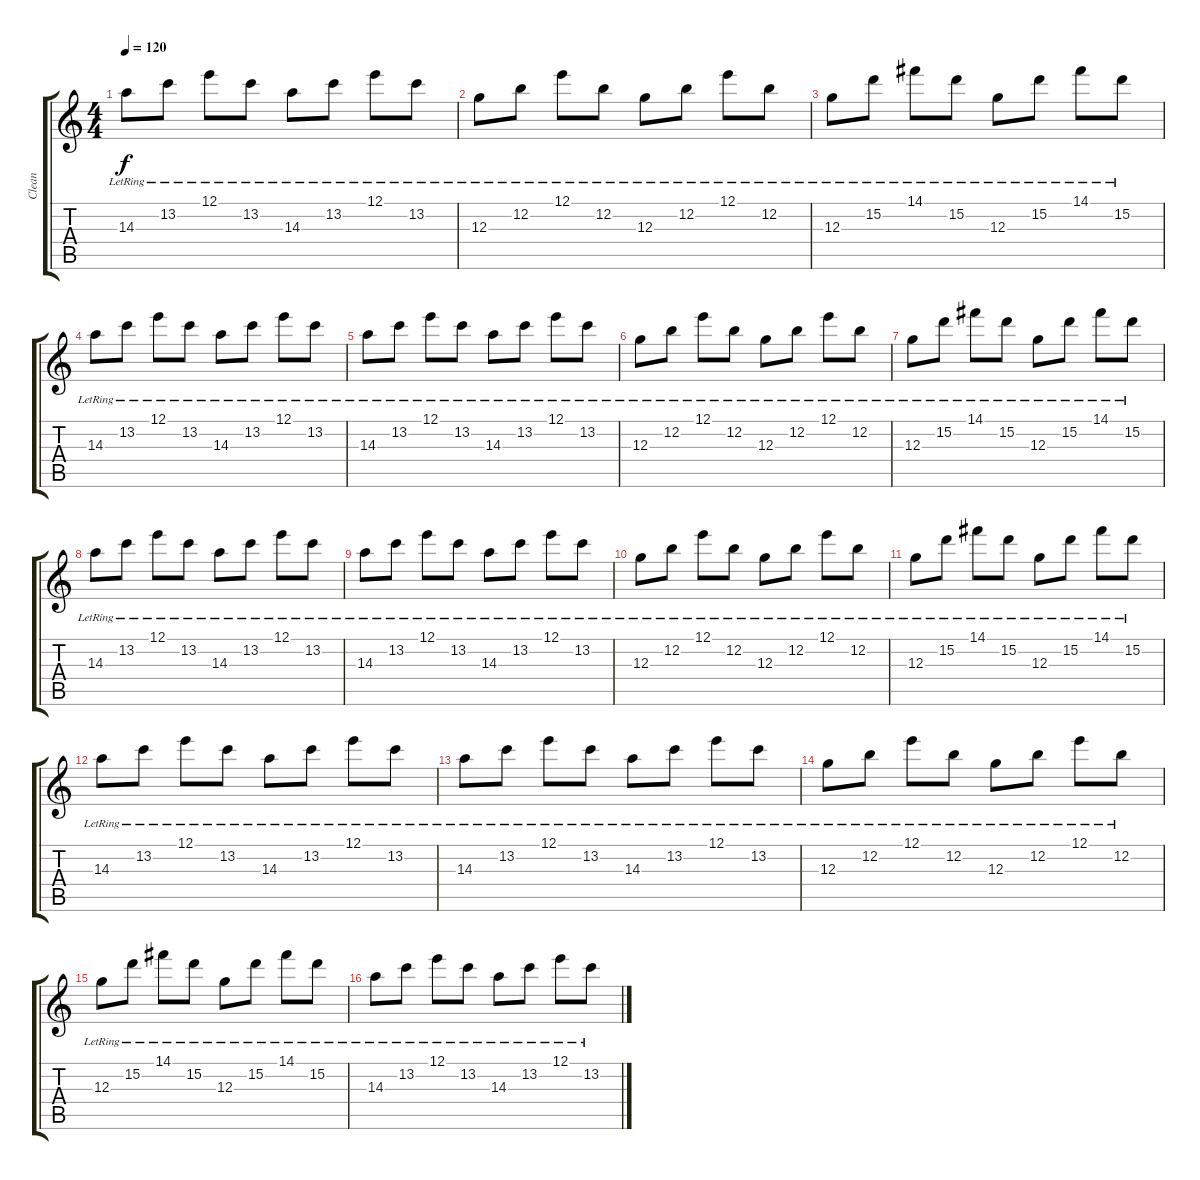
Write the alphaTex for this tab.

\track ("Clean" "Clean") {instrument electricguitarclean}
\staff {score tabs}
\tuning (E4 B3 G3 D3 A2 E2) {hide}
\ts (4 4)
\tempo 120
\clef g2
\ks c
14.3{lr}.8{dy f instrument electricguitarjazz} 13.2{lr}.8 12.1{lr}.8 13.2{lr}.8 14.3{lr}.8 13.2{lr}.8 12.1{lr}.8 13.2{lr}.8 |
12.3{lr}.8 12.2{lr}.8 12.1{lr}.8 12.2{lr}.8 12.3{lr}.8 12.2{lr}.8 12.1{lr}.8 12.2{lr}.8 |
12.3{lr}.8 15.2{lr}.8 14.1{lr}.8 15.2{lr}.8 12.3{lr}.8 15.2{lr}.8 14.1{lr}.8 15.2{lr}.8 |
14.3{lr}.8 13.2{lr}.8 12.1{lr}.8 13.2{lr}.8 14.3{lr}.8 13.2{lr}.8 12.1{lr}.8 13.2{lr}.8 |
14.3{lr}.8 13.2{lr}.8 12.1{lr}.8 13.2{lr}.8 14.3{lr}.8 13.2{lr}.8 12.1{lr}.8 13.2{lr}.8 |
12.3{lr}.8 12.2{lr}.8 12.1{lr}.8 12.2{lr}.8 12.3{lr}.8 12.2{lr}.8 12.1{lr}.8 12.2{lr}.8 |
12.3{lr}.8 15.2{lr}.8 14.1{lr}.8 15.2{lr}.8 12.3{lr}.8 15.2{lr}.8 14.1{lr}.8 15.2{lr}.8 |
14.3{lr}.8 13.2{lr}.8 12.1{lr}.8 13.2{lr}.8 14.3{lr}.8 13.2{lr}.8 12.1{lr}.8 13.2{lr}.8 |
14.3{lr}.8 13.2{lr}.8 12.1{lr}.8 13.2{lr}.8 14.3{lr}.8 13.2{lr}.8 12.1{lr}.8 13.2{lr}.8 |
12.3{lr}.8 12.2{lr}.8 12.1{lr}.8 12.2{lr}.8 12.3{lr}.8 12.2{lr}.8 12.1{lr}.8 12.2{lr}.8 |
12.3{lr}.8 15.2{lr}.8 14.1{lr}.8 15.2{lr}.8 12.3{lr}.8 15.2{lr}.8 14.1{lr}.8 15.2{lr}.8 |
14.3{lr}.8 13.2{lr}.8 12.1{lr}.8 13.2{lr}.8 14.3{lr}.8 13.2{lr}.8 12.1{lr}.8 13.2{lr}.8 |
14.3{lr}.8 13.2{lr}.8 12.1{lr}.8 13.2{lr}.8 14.3{lr}.8 13.2{lr}.8 12.1{lr}.8 13.2{lr}.8 |
12.3{lr}.8 12.2{lr}.8 12.1{lr}.8 12.2{lr}.8 12.3{lr}.8 12.2{lr}.8 12.1{lr}.8 12.2{lr}.8 |
12.3{lr}.8 15.2{lr}.8 14.1{lr}.8 15.2{lr}.8 12.3{lr}.8 15.2{lr}.8 14.1{lr}.8 15.2{lr}.8 |
14.3{lr}.8 13.2{lr}.8 12.1{lr}.8 13.2{lr}.8 14.3{lr}.8 13.2{lr}.8 12.1{lr}.8 13.2{lr}.8
